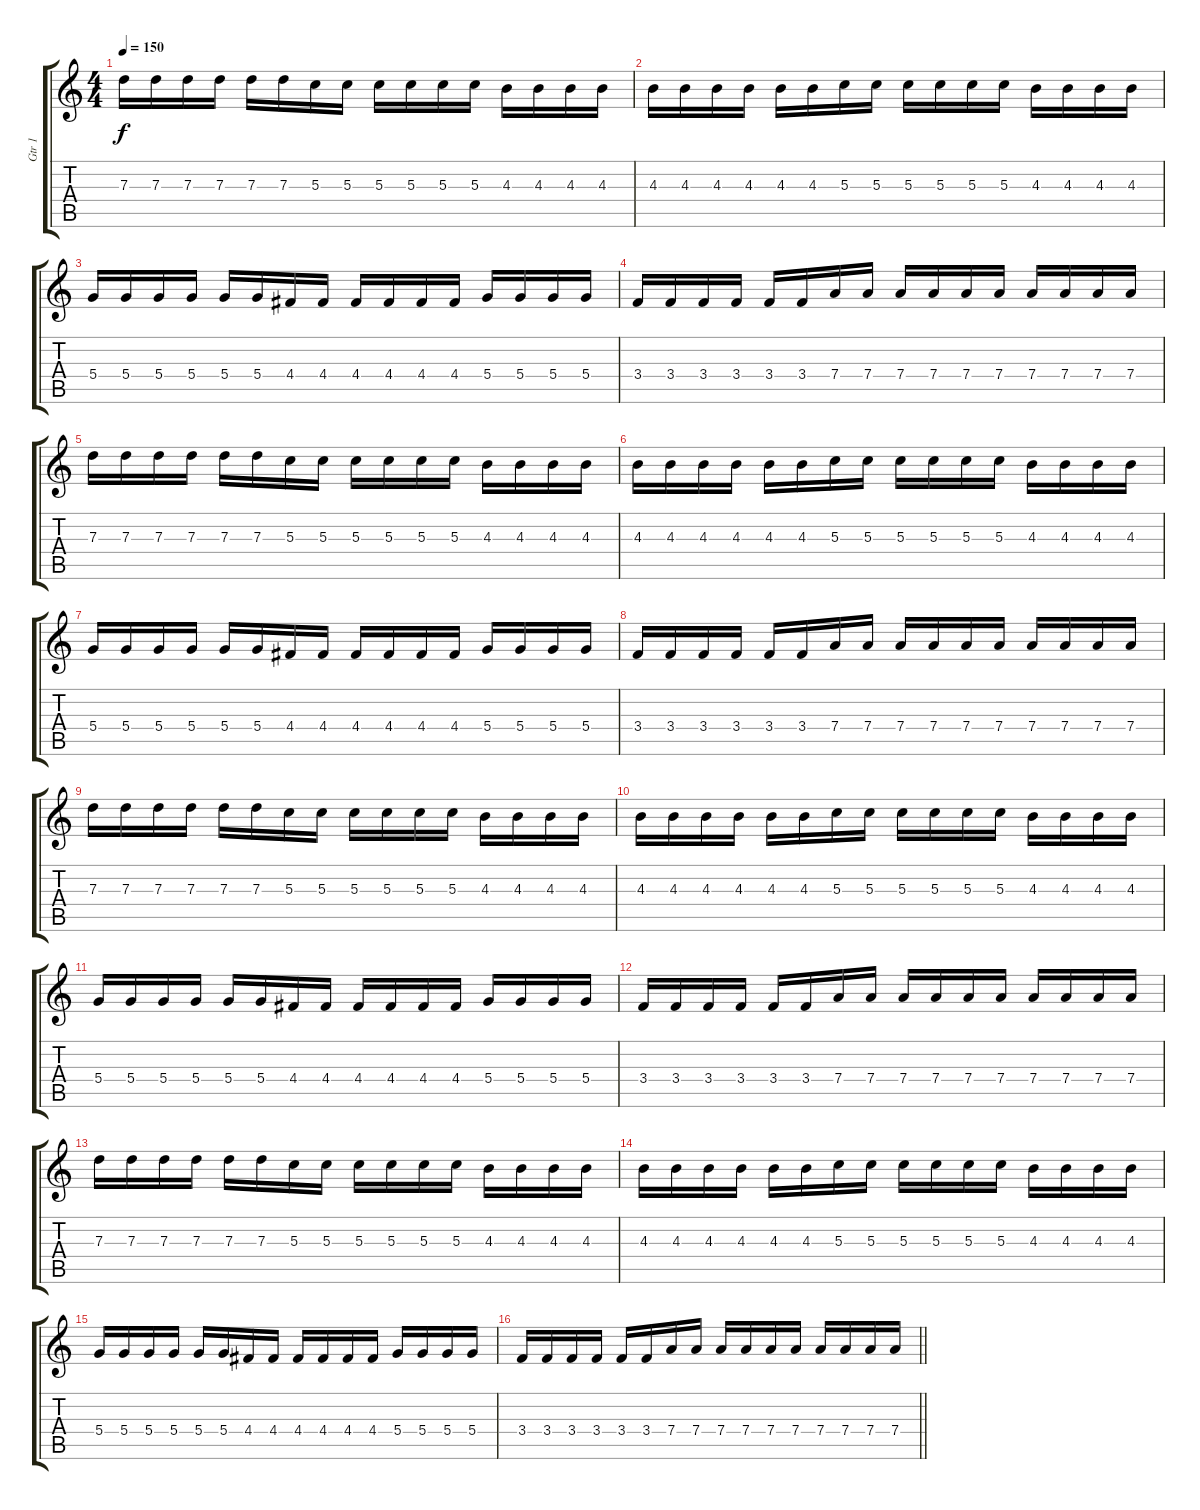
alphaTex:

\track ("Gtr 1" "Gtr 1") {instrument distortionguitar}
\staff {score tabs}
\tuning (E4 B3 G3 D3 A2 E2) {hide}
\ts (4 4)
\tempo 150
\clef g2
\ks c
7.3.16{dy f} 7.3.16 7.3.16 7.3.16 7.3.16 7.3.16 5.3.16 5.3.16 5.3.16 5.3.16 5.3.16 5.3.16 4.3.16 4.3.16 4.3.16 4.3.16 |
4.3.16 4.3.16 4.3.16 4.3.16 4.3.16 4.3.16 5.3.16 5.3.16 5.3.16 5.3.16 5.3.16 5.3.16 4.3.16 4.3.16 4.3.16 4.3.16 |
5.4.16 5.4.16 5.4.16 5.4.16 5.4.16 5.4.16 4.4.16 4.4.16 4.4.16 4.4.16 4.4.16 4.4.16 5.4.16 5.4.16 5.4.16 5.4.16 |
3.4.16 3.4.16 3.4.16 3.4.16 3.4.16 3.4.16 7.4.16 7.4.16 7.4.16 7.4.16 7.4.16 7.4.16 7.4.16 7.4.16 7.4.16 7.4.16 |
7.3.16 7.3.16 7.3.16 7.3.16 7.3.16 7.3.16 5.3.16 5.3.16 5.3.16 5.3.16 5.3.16 5.3.16 4.3.16 4.3.16 4.3.16 4.3.16 |
4.3.16 4.3.16 4.3.16 4.3.16 4.3.16 4.3.16 5.3.16 5.3.16 5.3.16 5.3.16 5.3.16 5.3.16 4.3.16 4.3.16 4.3.16 4.3.16 |
5.4.16 5.4.16 5.4.16 5.4.16 5.4.16 5.4.16 4.4.16 4.4.16 4.4.16 4.4.16 4.4.16 4.4.16 5.4.16 5.4.16 5.4.16 5.4.16 |
3.4.16 3.4.16 3.4.16 3.4.16 3.4.16 3.4.16 7.4.16 7.4.16 7.4.16 7.4.16 7.4.16 7.4.16 7.4.16 7.4.16 7.4.16 7.4.16 |
7.3.16 7.3.16 7.3.16 7.3.16 7.3.16 7.3.16 5.3.16 5.3.16 5.3.16 5.3.16 5.3.16 5.3.16 4.3.16 4.3.16 4.3.16 4.3.16 |
4.3.16 4.3.16 4.3.16 4.3.16 4.3.16 4.3.16 5.3.16 5.3.16 5.3.16 5.3.16 5.3.16 5.3.16 4.3.16 4.3.16 4.3.16 4.3.16 |
5.4.16 5.4.16 5.4.16 5.4.16 5.4.16 5.4.16 4.4.16 4.4.16 4.4.16 4.4.16 4.4.16 4.4.16 5.4.16 5.4.16 5.4.16 5.4.16 |
3.4.16 3.4.16 3.4.16 3.4.16 3.4.16 3.4.16 7.4.16 7.4.16 7.4.16 7.4.16 7.4.16 7.4.16 7.4.16 7.4.16 7.4.16 7.4.16 |
7.3.16 7.3.16 7.3.16 7.3.16 7.3.16 7.3.16 5.3.16 5.3.16 5.3.16 5.3.16 5.3.16 5.3.16 4.3.16 4.3.16 4.3.16 4.3.16 |
4.3.16 4.3.16 4.3.16 4.3.16 4.3.16 4.3.16 5.3.16 5.3.16 5.3.16 5.3.16 5.3.16 5.3.16 4.3.16 4.3.16 4.3.16 4.3.16 |
5.4.16 5.4.16 5.4.16 5.4.16 5.4.16 5.4.16 4.4.16 4.4.16 4.4.16 4.4.16 4.4.16 4.4.16 5.4.16 5.4.16 5.4.16 5.4.16 |
\barLineRight lightlight
3.4.16 3.4.16 3.4.16 3.4.16 3.4.16 3.4.16 7.4.16 7.4.16 7.4.16 7.4.16 7.4.16 7.4.16 7.4.16 7.4.16 7.4.16 7.4.16
